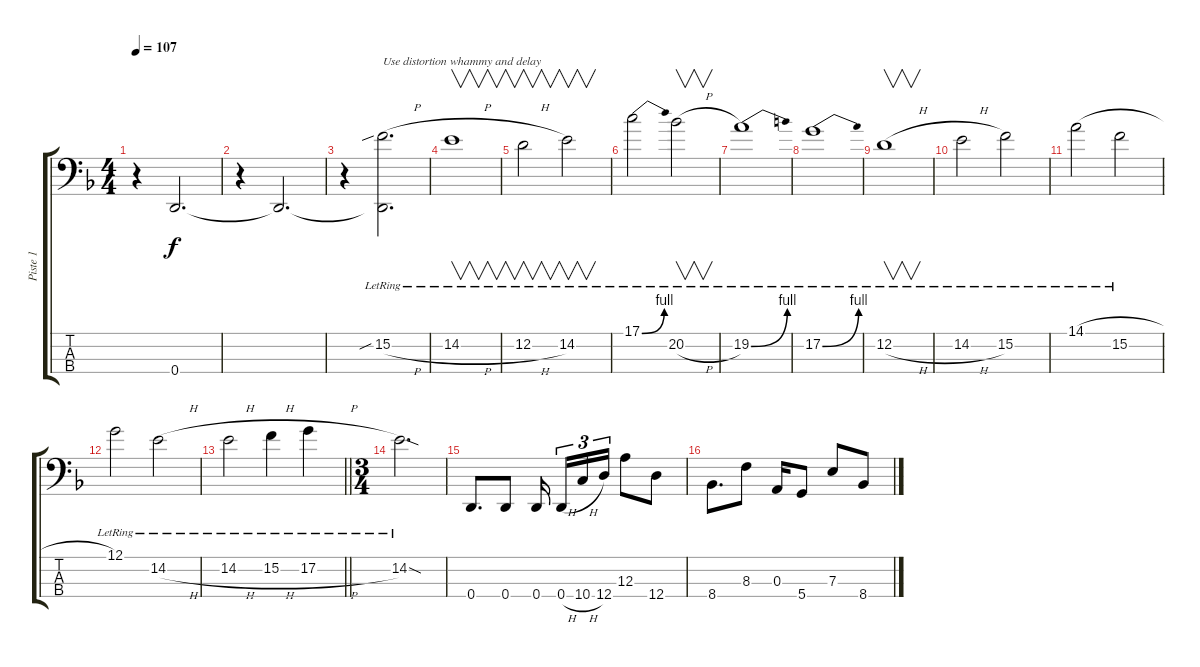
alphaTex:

\track ("Piste 1" "Piste 1") {instrument electricbasspick}
\staff {score tabs}
\tuning (G2 D2 A1 D1) {hide}
\ts (4 4)
\tempo 107
\clef f4
\ks f
r.4{dy f} 0.4{t}.2{d} |
r.4 0.4{t}.2{d} |
r.4 (15.2{sib h lr} 0.4{t}).2{d txt "Use distortion whammy and delay"} |
14.2{h lr}.1{v} |
12.2{h lr}.2{v} 14.2{lr}.2{v} |
17.1{be (bend 0 0 60 4) lr}.2 20.2{h lr}.2{v} |
19.2{be (bend 0 0 60 4) lr}.1 |
17.2{be (bend 0 0 60 4) lr}.1 |
12.2{h lr}.1{v} |
14.2{h lr}.2 15.2{lr}.2 |
14.1{h lr}.2 15.2{lr}.2 |
12.1{lr}.2 14.2{h lr}.2 |
\barLineRight lightlight
14.2{h lr}.2 15.2{h lr}.4 17.2{h lr}.4 |
\ts (3 4)
14.2{sod lr}.2{d} |
0.4.8{d} 0.4.8 0.4.16{beam splitsecondary} 0.4{h}.16{tu (3 2)} 10.4{h}.16{tu (3 2)} 12.4.16{tu (3 2)} 12.3.8 12.4.8 |
8.4.8{d} 8.3.8 0.3.16 5.4.8 7.3.8 8.4.8
